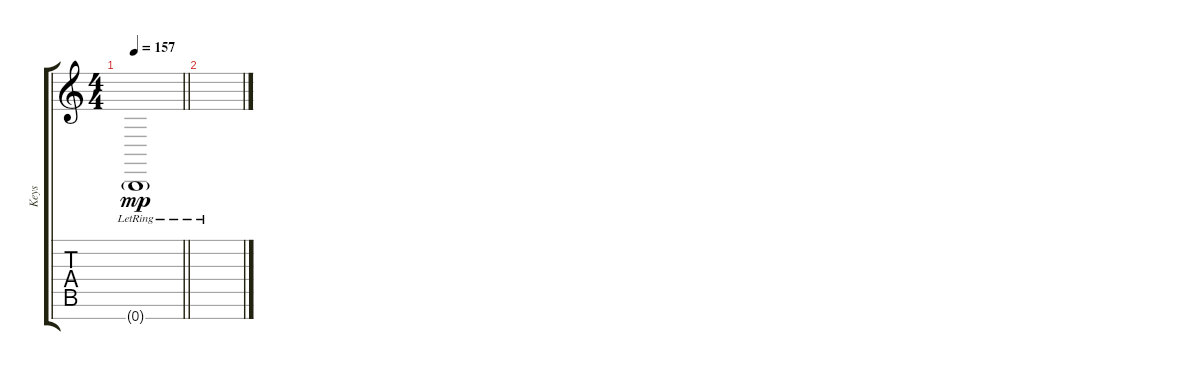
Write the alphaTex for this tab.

\track ("Keys" "Keys") {instrument acousticgrandpiano}
\staff {score tabs}
\tuning (E4 B3 G3 D3 A2 E2 B1) {hide}
\ts (4 4)
\tempo 157
\clef g2
\barLineRight lightlight
\ks c
0.7{g lr}.1{dy mp} |
\section ("" "")
